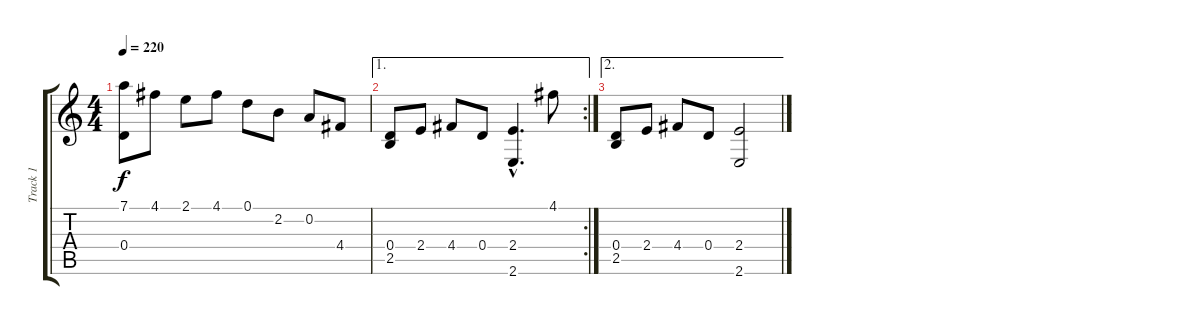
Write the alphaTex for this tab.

\track ("Track 1" "Track 1") {instrument acousticguitarnylon}
\staff {score tabs}
\tuning (D4 A3 G3 D3 A2 D2) {hide}
\ts (4 4)
\tempo 220
\clef g2
\ks c
(7.1 0.4).8{dy f} 4.1.8 2.1.8 4.1.8 0.1.8 2.2.8 0.2.8 4.4.8 |
\ae 1
\rc 2
(0.4 2.5).8 2.4.8 4.4.8 0.4.8 (2.4{hac} 2.6{hac}).4{d} 4.1.8 |
\ae 2
(0.4 2.5).8 2.4.8 4.4.8 0.4.8 (2.4 2.6).2
